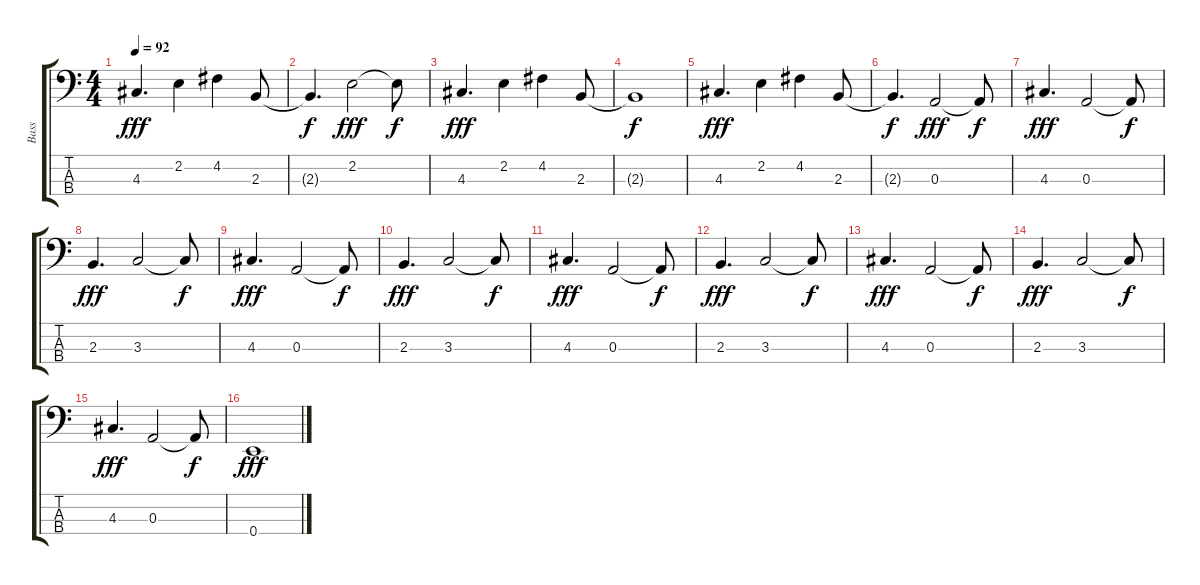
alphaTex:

\track ("Bass" "Bass") {instrument electricbassfinger}
\staff {score tabs}
\tuning (G2 D2 A1 E1) {hide}
\ts (4 4)
\tempo 92
\clef f4
\ks c
4.3.4{d dy fff} 2.2.4 4.2.4 2.3.8 |
2.3{t}.4{d dy f} 2.2.2{dy fff} 2.2{t}.8{dy f} |
4.3.4{d dy fff} 2.2.4 4.2.4 2.3.8 |
2.3{t}.1{dy f} |
4.3.4{d dy fff} 2.2.4 4.2.4 2.3.8 |
2.3{t}.4{d dy f} 0.3.2{dy fff} 0.3{t}.8{dy f} |
4.3.4{d dy fff} 0.3.2 0.3{t}.8{dy f} |
2.3.4{d dy fff} 3.3.2 3.3{t}.8{dy f} |
4.3.4{d dy fff} 0.3.2 0.3{t}.8{dy f} |
2.3.4{d dy fff} 3.3.2 3.3{t}.8{dy f} |
4.3.4{d dy fff} 0.3.2 0.3{t}.8{dy f} |
2.3.4{d dy fff} 3.3.2 3.3{t}.8{dy f} |
4.3.4{d dy fff} 0.3.2 0.3{t}.8{dy f} |
2.3.4{d dy fff} 3.3.2 3.3{t}.8{dy f} |
4.3.4{d dy fff} 0.3.2 0.3{t}.8{dy f} |
0.4.1{dy fff}
